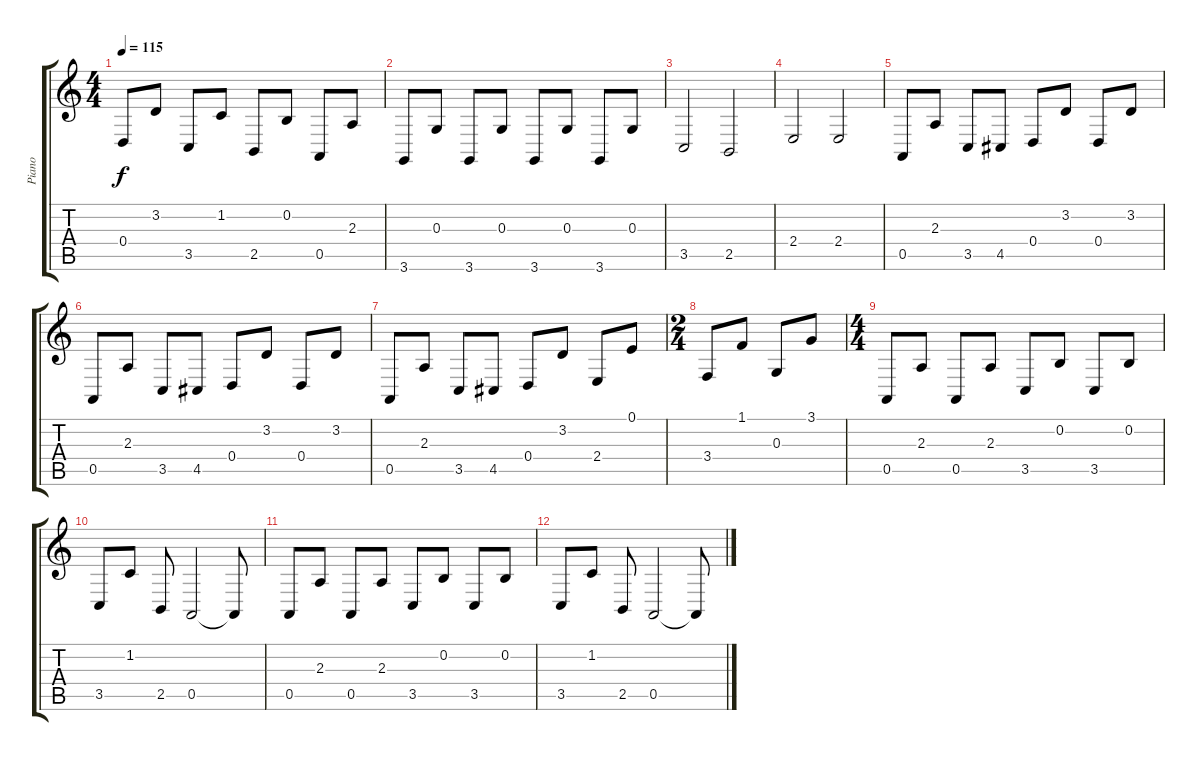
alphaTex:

\track ("Piano" "Piano") {instrument brightacousticpiano}
\staff {score tabs}
\tuning (E4 B3 G3 D3 A2 E2) {hide}
\ts (4 4)
\tempo 115
\clef g2
\ks c
0.4.8{dy f} 3.2.8 3.5.8 1.2.8 2.5.8 0.2.8 0.5.8 2.3.8 |
3.6.8 0.3.8 3.6.8 0.3.8 3.6.8 0.3.8 3.6.8 0.3.8 |
3.5.2 2.5.2 |
2.4.2 2.4.2 |
0.5.8{volume 10} 2.3.8 3.5.8 4.5.8 0.4.8 3.2.8 0.4.8 3.2.8 |
0.5.8 2.3.8 3.5.8 4.5.8 0.4.8 3.2.8 0.4.8 3.2.8 |
0.5.8 2.3.8 3.5.8 4.5.8 0.4.8 3.2.8 2.4.8 0.1.8 |
\ts (2 4)
3.4.8 1.1.8 0.3.8 3.1.8 |
\ts (4 4)
0.5.8 2.3.8 0.5.8 2.3.8 3.5.8 0.2.8 3.5.8 0.2.8 |
3.5.8 1.2.8 2.5.8 0.5.2 0.5{t}.8 |
0.5.8 2.3.8 0.5.8 2.3.8 3.5.8 0.2.8 3.5.8 0.2.8 |
3.5.8 1.2.8 2.5.8 0.5.2 0.5{t}.8
